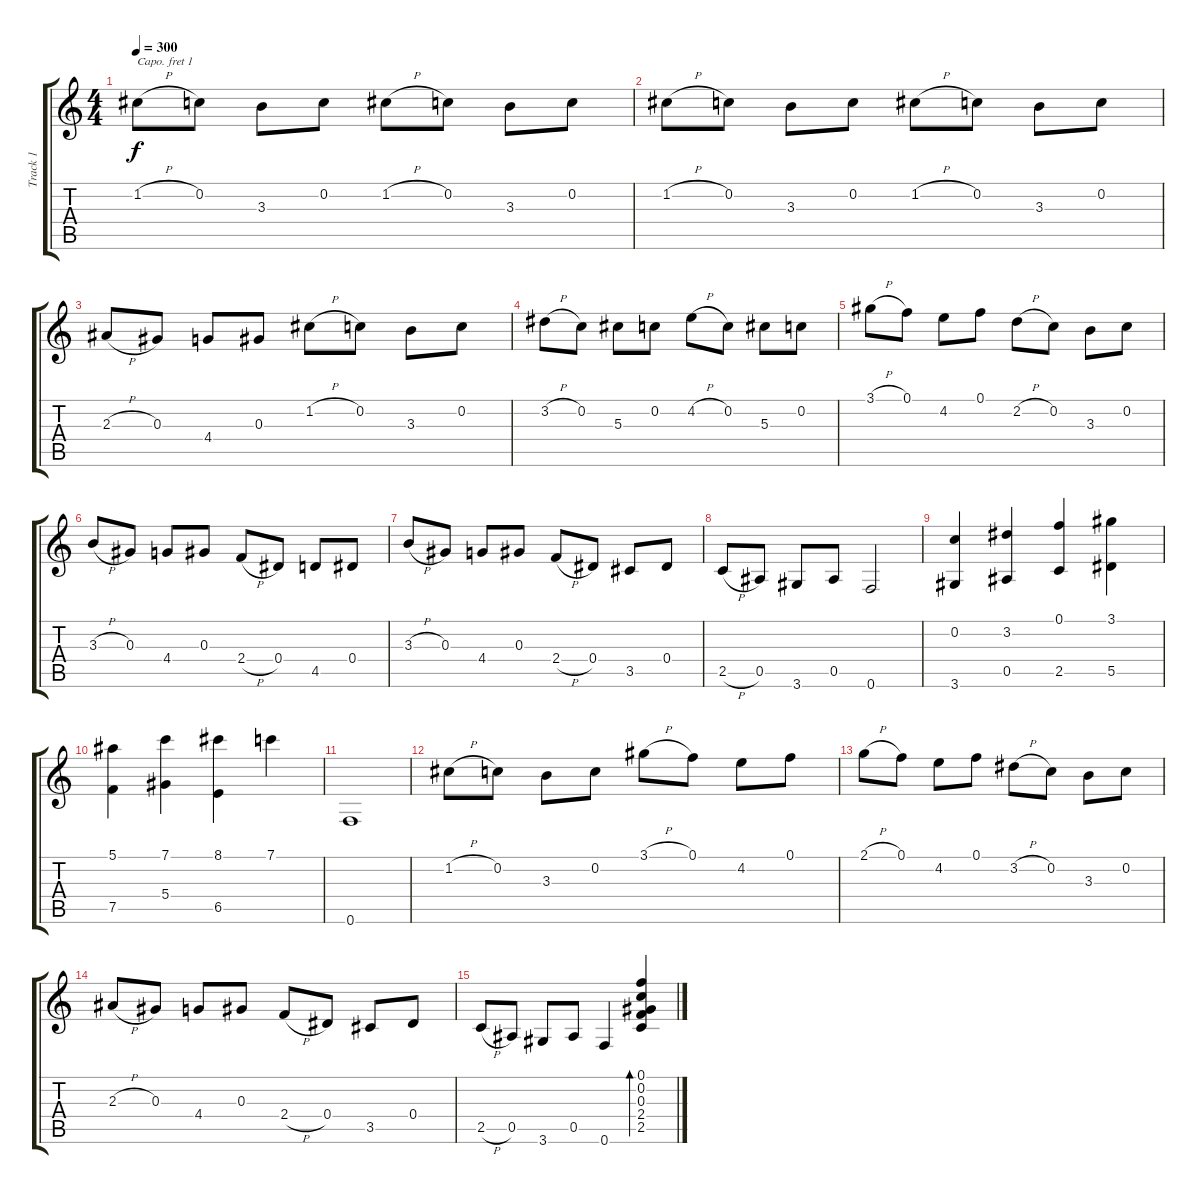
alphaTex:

\track ("Track 1" "Track 1") {instrument acousticguitarnylon}
\staff {score tabs}
\capo 1
\tuning (E4 B3 G3 D3 A2 E2) {hide}
\ts (4 4)
\tempo 300
\clef g2
\ks c
1.2{h}.8{dy f} 0.2.8 3.3.8 0.2.8 1.2{h}.8 0.2.8 3.3.8 0.2.8 |
1.2{h}.8 0.2.8 3.3.8 0.2.8 1.2{h}.8 0.2.8 3.3.8 0.2.8 |
2.3{h}.8 0.3.8 4.4.8 0.3.8 1.2{h}.8 0.2.8 3.3.8 0.2.8 |
3.2{h}.8 0.2.8 5.3.8 0.2.8 4.2{h}.8 0.2.8 5.3.8 0.2.8 |
3.1{h}.8 0.1.8 4.2.8 0.1.8 2.2{h}.8 0.2.8 3.3.8 0.2.8 |
3.3{h}.8 0.3.8 4.4.8 0.3.8 2.4{h}.8 0.4.8 4.5.8 0.4.8 |
3.3{h}.8 0.3.8 4.4.8 0.3.8 2.4{h}.8 0.4.8 3.5.8 0.4.8 |
2.5{h}.8 0.5.8 3.6.8 0.5.8 0.6.2 |
(0.2 3.6).4 (3.2 0.5).4 (0.1 2.5).4 (3.1 5.5).4 |
(5.1 7.5).4 (7.1 5.4).4 (8.1 6.5).4 7.1.4 |
0.6.1 |
1.2{h}.8 0.2.8 3.3.8 0.2.8 3.1{h}.8 0.1.8 4.2.8 0.1.8 |
2.1{h}.8 0.1.8 4.2.8 0.1.8 3.2{h}.8 0.2.8 3.3.8 0.2.8 |
2.3{h}.8 0.3.8 4.4.8 0.3.8 2.4{h}.8 0.4.8 3.5.8 0.4.8 |
2.5{h}.8 0.5.8 3.6.8 0.5.8 0.6.4 (0.1 0.2 0.3 2.4 2.5).4{bd 60}
